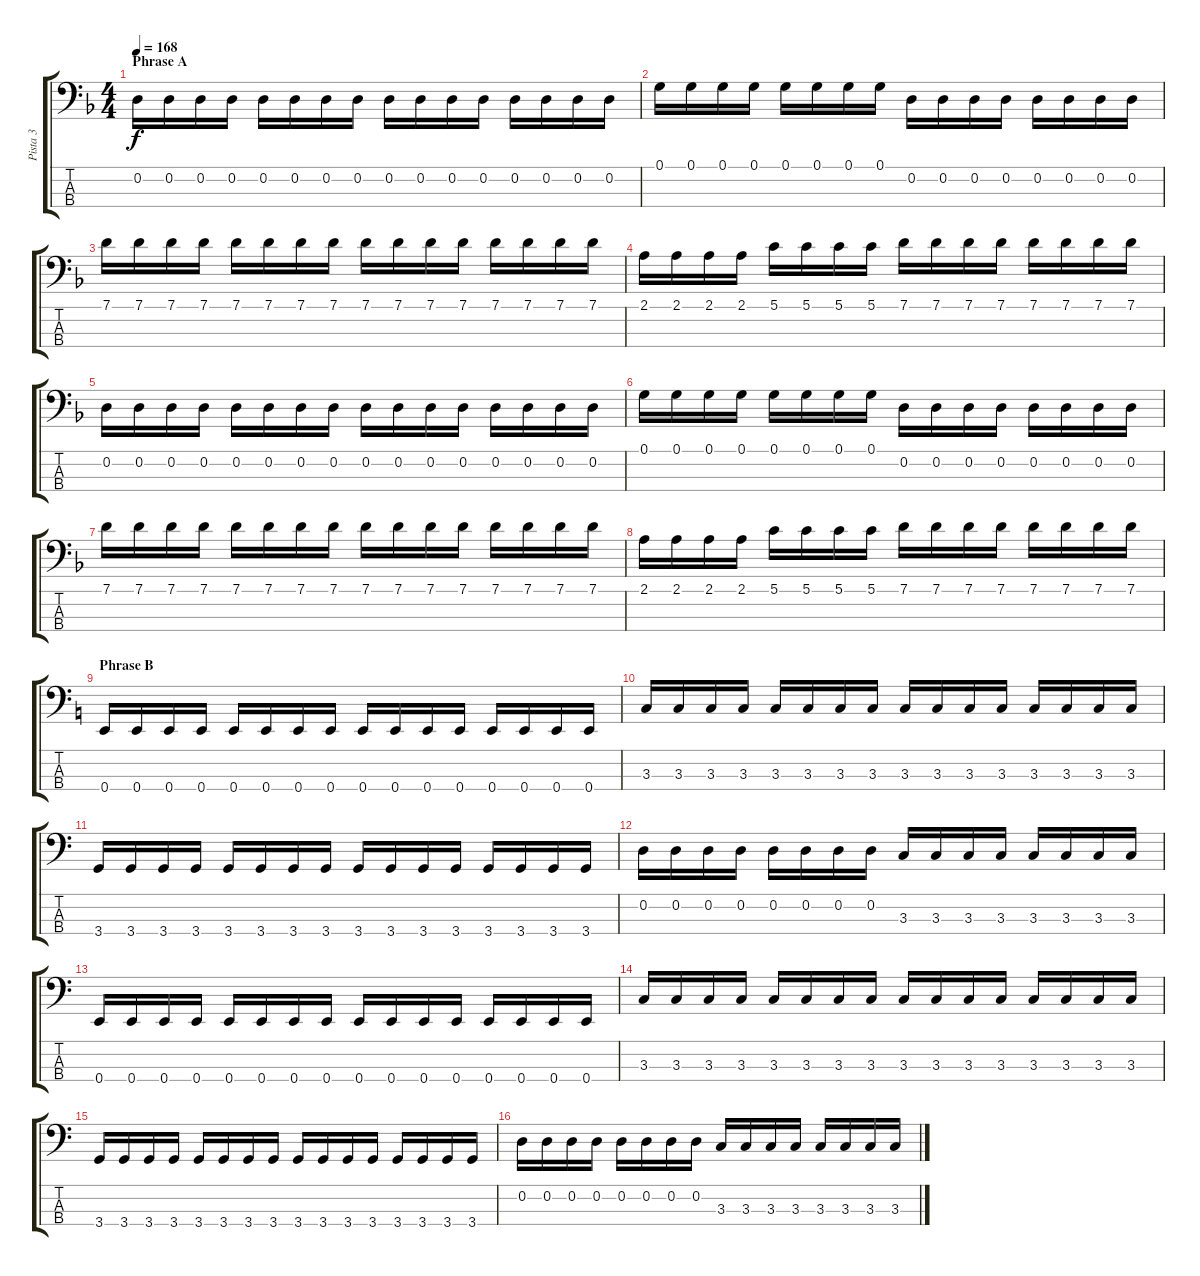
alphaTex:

\track ("Pista 3" "Pista 3") {instrument electricbassfinger}
\staff {score tabs}
\tuning (G2 D2 A1 E1) {hide}
\ts (4 4)
\section ("" "Phrase A")
\tempo 168
\clef f4
\ks f
0.2.16{dy f} 0.2.16 0.2.16 0.2.16 0.2.16 0.2.16 0.2.16 0.2.16 0.2.16 0.2.16 0.2.16 0.2.16 0.2.16 0.2.16 0.2.16 0.2.16 |
0.1.16 0.1.16 0.1.16 0.1.16 0.1.16 0.1.16 0.1.16 0.1.16 0.2.16 0.2.16 0.2.16 0.2.16 0.2.16 0.2.16 0.2.16 0.2.16 |
7.1.16 7.1.16 7.1.16 7.1.16 7.1.16 7.1.16 7.1.16 7.1.16 7.1.16 7.1.16 7.1.16 7.1.16 7.1.16 7.1.16 7.1.16 7.1.16 |
2.1.16 2.1.16 2.1.16 2.1.16 5.1.16 5.1.16 5.1.16 5.1.16 7.1.16 7.1.16 7.1.16 7.1.16 7.1.16 7.1.16 7.1.16 7.1.16 |
0.2.16 0.2.16 0.2.16 0.2.16 0.2.16 0.2.16 0.2.16 0.2.16 0.2.16 0.2.16 0.2.16 0.2.16 0.2.16 0.2.16 0.2.16 0.2.16 |
0.1.16 0.1.16 0.1.16 0.1.16 0.1.16 0.1.16 0.1.16 0.1.16 0.2.16 0.2.16 0.2.16 0.2.16 0.2.16 0.2.16 0.2.16 0.2.16 |
7.1.16 7.1.16 7.1.16 7.1.16 7.1.16 7.1.16 7.1.16 7.1.16 7.1.16 7.1.16 7.1.16 7.1.16 7.1.16 7.1.16 7.1.16 7.1.16 |
2.1.16 2.1.16 2.1.16 2.1.16 5.1.16 5.1.16 5.1.16 5.1.16 7.1.16 7.1.16 7.1.16 7.1.16 7.1.16 7.1.16 7.1.16 7.1.16 |
\section ("" "Phrase B")
\ks c
0.4.16 0.4.16 0.4.16 0.4.16 0.4.16 0.4.16 0.4.16 0.4.16 0.4.16 0.4.16 0.4.16 0.4.16 0.4.16 0.4.16 0.4.16 0.4.16 |
3.3.16 3.3.16 3.3.16 3.3.16 3.3.16 3.3.16 3.3.16 3.3.16 3.3.16 3.3.16 3.3.16 3.3.16 3.3.16 3.3.16 3.3.16 3.3.16 |
3.4.16 3.4.16 3.4.16 3.4.16 3.4.16 3.4.16 3.4.16 3.4.16 3.4.16 3.4.16 3.4.16 3.4.16 3.4.16 3.4.16 3.4.16 3.4.16 |
0.2.16 0.2.16 0.2.16 0.2.16 0.2.16 0.2.16 0.2.16 0.2.16 3.3.16 3.3.16 3.3.16 3.3.16 3.3.16 3.3.16 3.3.16 3.3.16 |
0.4.16 0.4.16 0.4.16 0.4.16 0.4.16 0.4.16 0.4.16 0.4.16 0.4.16 0.4.16 0.4.16 0.4.16 0.4.16 0.4.16 0.4.16 0.4.16 |
3.3.16 3.3.16 3.3.16 3.3.16 3.3.16 3.3.16 3.3.16 3.3.16 3.3.16 3.3.16 3.3.16 3.3.16 3.3.16 3.3.16 3.3.16 3.3.16 |
3.4.16 3.4.16 3.4.16 3.4.16 3.4.16 3.4.16 3.4.16 3.4.16 3.4.16 3.4.16 3.4.16 3.4.16 3.4.16 3.4.16 3.4.16 3.4.16 |
0.2.16 0.2.16 0.2.16 0.2.16 0.2.16 0.2.16 0.2.16 0.2.16 3.3.16 3.3.16 3.3.16 3.3.16 3.3.16 3.3.16 3.3.16 3.3.16
